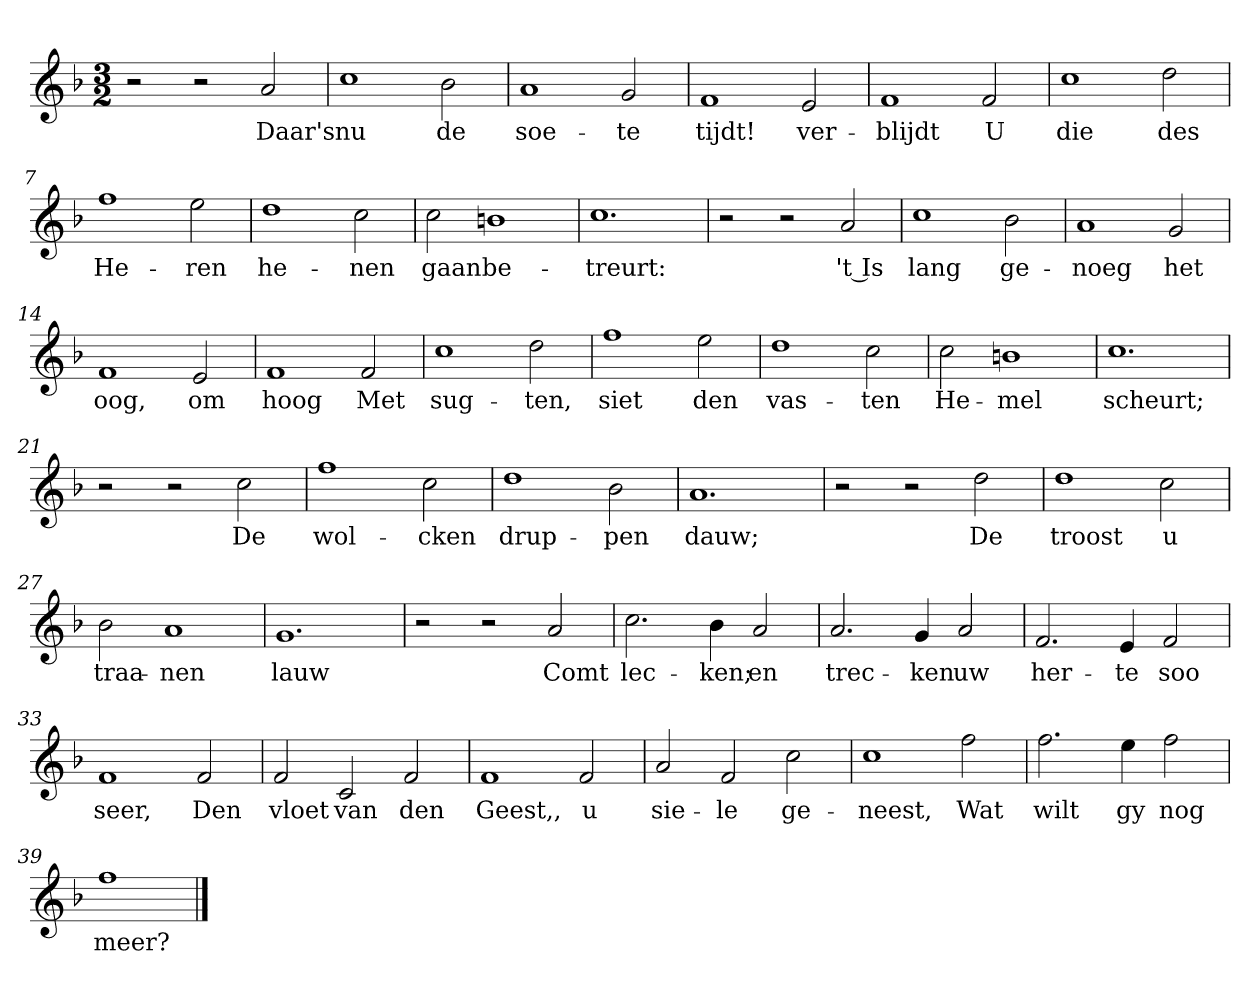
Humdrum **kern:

**kern	**text
*part1	*part1
*staff1	*staff1
*clefG2	*
*k[b-]	*
*F:	*
*M3/2	*
*MM120	*
=1	=1
2r	.
2r	.
2a	Daar's
=2	=2
1cc	nu
2b-	de
=3	=3
1a	soe-
2g	-te
=4	=4
1f	tijdt!
2e	ver-
=5	=5
1f	-blijdt
2f	U
=6	=6
1cc	die
2dd	des
=7	=7
1ff	He-
2ee	-ren
=8	=8
1dd	he-
2cc	-nen
=9	=9
2cc	gaan
1bn	be-
=10	=10
1.cc	-treurt:
=11	=11
2r	.
2r	.
2a	't Is
=12	=12
1cc	lang
2b-	ge-
=13	=13
1a	-noeg
2g	het
=14	=14
1f	oog,
2e	om
=15	=15
1f	hoog
2f	Met
=16	=16
1cc	sug-
2dd	-ten,
=17	=17
1ff	siet
2ee	den
=18	=18
1dd	vas-
2cc	-ten
=19	=19
2cc	He-
1bn	-mel
=20	=20
1.cc	scheurt;
=21	=21
2r	.
2r	.
2cc	De
=22	=22
1ff	wol-
2cc	-cken
=23	=23
1dd	drup-
2b-	-pen
=24	=24
1.a	dauw;
=25	=25
2r	.
2r	.
2dd	De
=26	=26
1dd	troost
2cc	u
=27	=27
2b-	traa-
1a	-nen
=28	=28
1.g	lauw
=29	=29
2r	.
2r	.
2a	Comt
=30	=30
2.cc	lec-
4b-	-ken;
2a	en
=31	=31
2.a	trec-
4g	-ken
2a	uw
=32	=32
2.f	her-
4e	-te
2f	soo
=33	=33
1f	seer,
2f	Den
=34	=34
2f	vloet
2c	van
2f	den
=35	=35
1f	Geest,,
2f	u
=36	=36
2a	sie-
2f	-le
2cc	ge-
=37	=37
1cc	-neest,
2ff	Wat
=38	=38
2.ff	wilt
4ee	gy
2ff	nog
=39	=39
1ff	meer?
==	==
*-	*-
